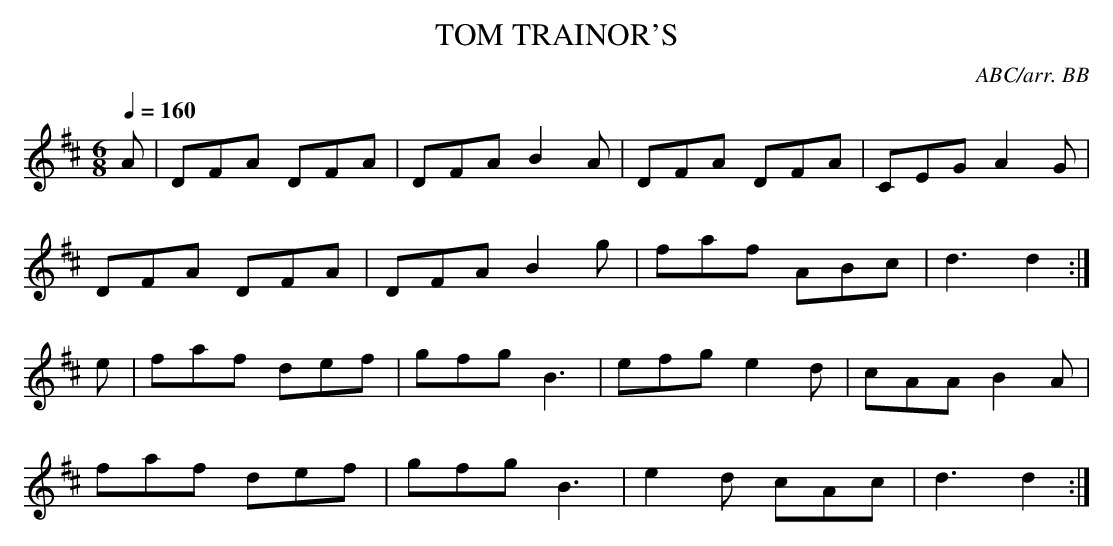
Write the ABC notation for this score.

X:1
T:TOM TRAINOR'S
C:ABC/arr. BB
Q:1/4=160
L:1/8
M:6/8
K:D % transposed from E [!!]
A|DFA DFA|DFA B2 A|DFA DFA|CEG A2 G|
DFA DFA|DFA B2 g|faf ABc|d3 d2 :|
e| faf def|gfg B3|efg e2d|cAA B2A|
faf def|gfg B3|e2d cAc|d3 d2 :|
